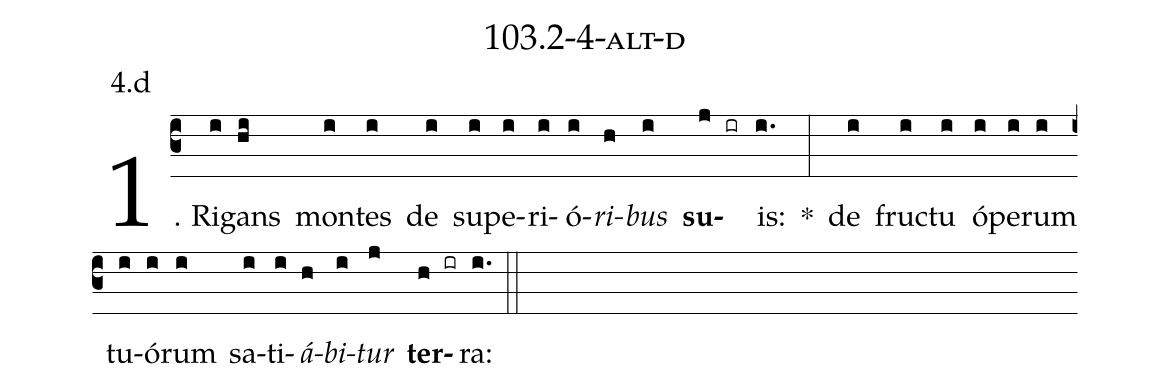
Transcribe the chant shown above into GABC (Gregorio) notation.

name: 103.2-4-alt-d;
annotation: 4.d;
%%
(c3)1. Ri(i)gans(hi) mon(i)tes(i) de(i) su(i)pe(i)ri(i)ó(i)<i>ri</i>(h)<i>bus</i>(i) <b>su</b>(j ir)is:(i.) *(:) de(i) fruc(i)tu(i) ó(i)pe(i)rum(i) tu(i)ó(i)rum(i) sa(i)ti(i)<i>á</i>(h)<i>bi</i>(i)<i>tur</i>(j) <b>ter</b>(h ir)ra:(i.) (::)


%E(i) u(h) o(i) u(j) a(h) e.(i.) (::)
